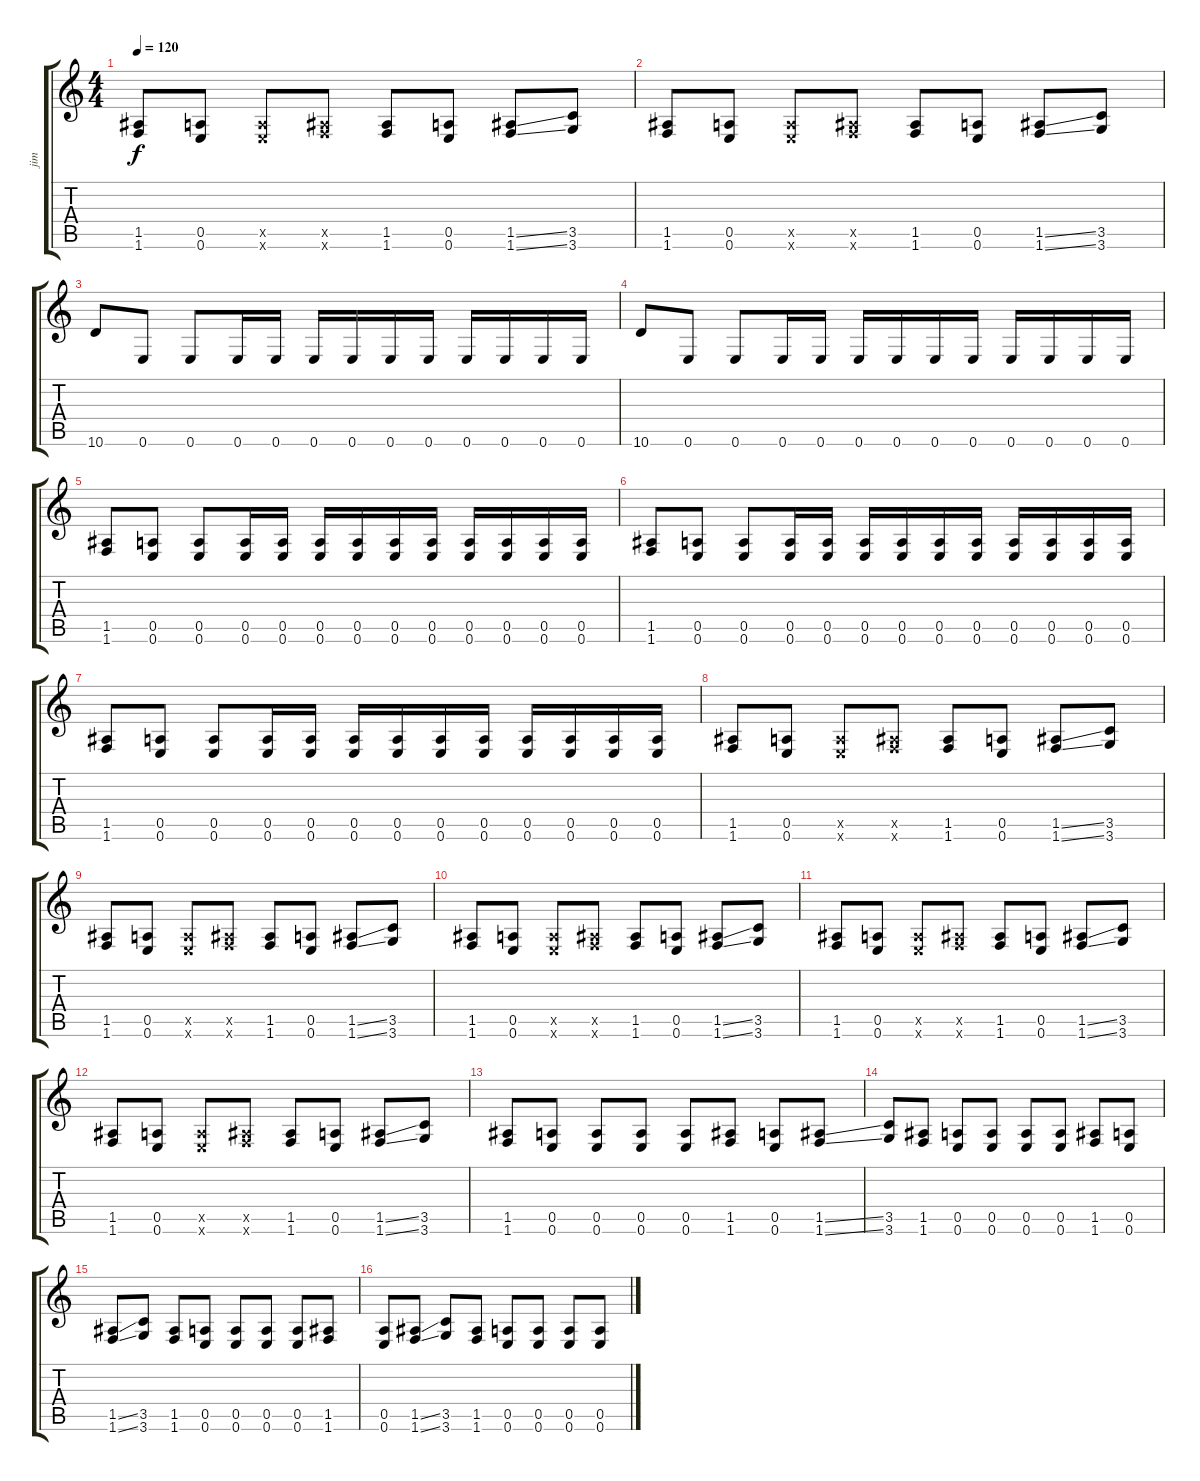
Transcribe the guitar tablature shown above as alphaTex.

\track ("jim" "jim") {instrument distortionguitar}
\staff {score tabs}
\tuning (E4 B3 G3 D3 A2 E2) {hide}
\ts (4 4)
\tempo 120
\clef g2
\ks c
(1.5 1.6).8{dy f} (0.5 0.6).8 (0.5{x} 0.6{x}).8 (1.5{x} 1.6{x}).8 (1.5 1.6).8 (0.5 0.6).8 (1.5{ss} 1.6{ss}).8 (3.5 3.6).8 |
(1.5 1.6).8 (0.5 0.6).8 (0.5{x} 0.6{x}).8 (1.5{x} 1.6{x}).8 (1.5 1.6).8 (0.5 0.6).8 (1.5{ss} 1.6{ss}).8 (3.5 3.6).8 |
10.6.8 0.6.8 0.6.8 0.6.16 0.6.16 0.6.16 0.6.16 0.6.16 0.6.16 0.6.16 0.6.16 0.6.16 0.6.16 |
10.6.8 0.6.8 0.6.8 0.6.16 0.6.16 0.6.16 0.6.16 0.6.16 0.6.16 0.6.16 0.6.16 0.6.16 0.6.16 |
(1.5 1.6).8 (0.5 0.6).8 (0.5 0.6).8 (0.5 0.6).16 (0.5 0.6).16 (0.5 0.6).16 (0.5 0.6).16 (0.5 0.6).16 (0.5 0.6).16 (0.5 0.6).16 (0.5 0.6).16 (0.5 0.6).16 (0.5 0.6).16 |
(1.5 1.6).8 (0.5 0.6).8 (0.5 0.6).8 (0.5 0.6).16 (0.5 0.6).16 (0.5 0.6).16 (0.5 0.6).16 (0.5 0.6).16 (0.5 0.6).16 (0.5 0.6).16 (0.5 0.6).16 (0.5 0.6).16 (0.5 0.6).16 |
(1.5 1.6).8 (0.5 0.6).8 (0.5 0.6).8 (0.5 0.6).16 (0.5 0.6).16 (0.5 0.6).16 (0.5 0.6).16 (0.5 0.6).16 (0.5 0.6).16 (0.5 0.6).16 (0.5 0.6).16 (0.5 0.6).16 (0.5 0.6).16 |
(1.5 1.6).8 (0.5 0.6).8 (0.5{x} 0.6{x}).8 (1.5{x} 1.6{x}).8 (1.5 1.6).8 (0.5 0.6).8 (1.5{ss} 1.6{ss}).8 (3.5 3.6).8 |
(1.5 1.6).8 (0.5 0.6).8 (0.5{x} 0.6{x}).8 (1.5{x} 1.6{x}).8 (1.5 1.6).8 (0.5 0.6).8 (1.5{ss} 1.6{ss}).8 (3.5 3.6).8 |
(1.5 1.6).8 (0.5 0.6).8 (0.5{x} 0.6{x}).8 (1.5{x} 1.6{x}).8 (1.5 1.6).8 (0.5 0.6).8 (1.5{ss} 1.6{ss}).8 (3.5 3.6).8 |
(1.5 1.6).8 (0.5 0.6).8 (0.5{x} 0.6{x}).8 (1.5{x} 1.6{x}).8 (1.5 1.6).8 (0.5 0.6).8 (1.5{ss} 1.6{ss}).8 (3.5 3.6).8 |
(1.5 1.6).8 (0.5 0.6).8 (0.5{x} 0.6{x}).8 (1.5{x} 1.6{x}).8 (1.5 1.6).8 (0.5 0.6).8 (1.5{ss} 1.6{ss}).8 (3.5 3.6).8 |
(1.5 1.6).8 (0.5 0.6).8 (0.5 0.6).8 (0.5 0.6).8 (0.5 0.6).8 (1.5 1.6).8 (0.5 0.6).8 (1.5{ss} 1.6{ss}).8 |
(3.5 3.6).8 (1.5 1.6).8 (0.5 0.6).8 (0.5 0.6).8 (0.5 0.6).8 (0.5 0.6).8 (1.5 1.6).8 (0.5 0.6).8 |
(1.5{ss} 1.6{ss}).8 (3.5 3.6).8 (1.5 1.6).8 (0.5 0.6).8 (0.5 0.6).8 (0.5 0.6).8 (0.5 0.6).8 (1.5 1.6).8 |
(0.5 0.6).8 (1.5{ss} 1.6{ss}).8 (3.5 3.6).8 (1.5 1.6).8 (0.5 0.6).8 (0.5 0.6).8 (0.5 0.6).8 (0.5 0.6).8
